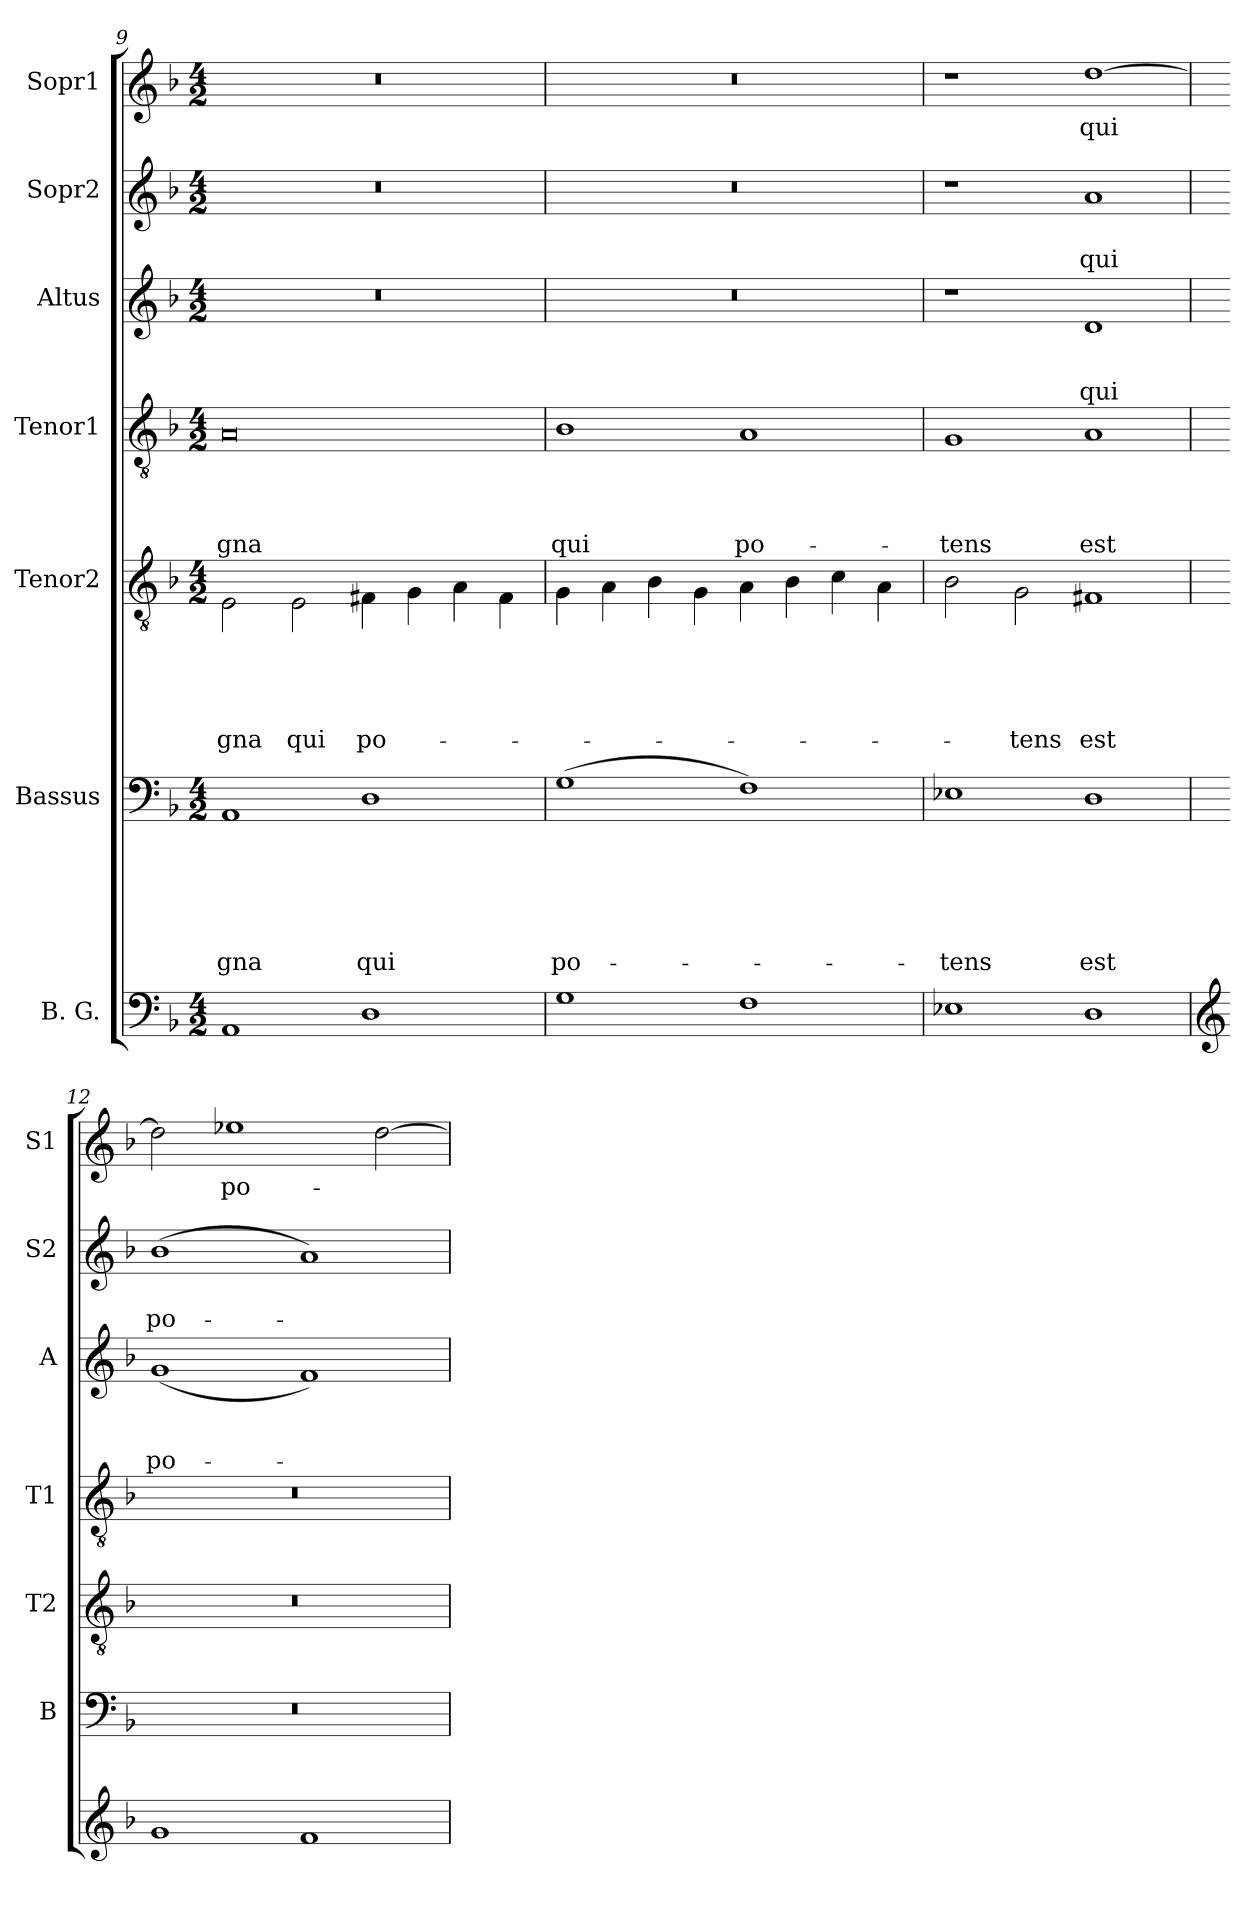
**kern	**kern	**text	**text	**text	**text	**text	**text	**kern	**text	**text	**text	**text	**text	**kern	**text	**text	**text	**text	**kern	**text	**text	**text	**kern	**text	**text	**kern	**text
*part7	*part6	*part6	*part6	*part6	*part6	*part6	*part6	*part5	*part5	*part5	*part5	*part5	*part5	*part4	*part4	*part4	*part4	*part4	*part3	*part3	*part3	*part3	*part2	*part2	*part2	*part1	*part1
*staff7	*staff6	*staff6	*staff6	*staff6	*staff6	*staff6	*staff6	*staff5	*staff5	*staff5	*staff5	*staff5	*staff5	*staff4	*staff4	*staff4	*staff4	*staff4	*staff3	*staff3	*staff3	*staff3	*staff2	*staff2	*staff2	*staff1	*staff1
*I"B. G.	*I"Bassus	*	*	*	*	*	*	*I"Tenor2	*	*	*	*	*	*I"Tenor1	*	*	*	*	*I"Altus	*	*	*	*I"Sopr2	*	*	*I"Sopr1	*
*	*I'B	*	*	*	*	*	*	*I'T2	*	*	*	*	*	*I'T1	*	*	*	*	*I'A	*	*	*	*I'S2	*	*	*I'S1	*
*clefF4	*clefF4	*	*	*	*	*	*	*clefGv2	*	*	*	*	*	*clefGv2	*	*	*	*	*clefG2	*	*	*	*clefG2	*	*	*clefG2	*
*k[b-]	*k[b-]	*	*	*	*	*	*	*k[b-]	*	*	*	*	*	*k[b-]	*	*	*	*	*k[b-]	*	*	*	*k[b-]	*	*	*k[b-]	*
*F:	*F:	*	*	*	*	*	*	*F:	*	*	*	*	*	*F:	*	*	*	*	*F:	*	*	*	*F:	*	*	*F:	*
*M4/2	*M4/2	*	*	*	*	*	*	*M4/2	*	*	*	*	*	*M4/2	*	*	*	*	*M4/2	*	*	*	*M4/2	*	*	*M4/2	*
=9	=9	=9	=9	=9	=9	=9	=9	=9	=9	=9	=9	=9	=9	=9	=9	=9	=9	=9	=9	=9	=9	=9	=9	=9	=9	=9	=9
1AA	1AA	.	.	.	.	.	-gna	2E\	.	.	.	.	-gna	0A	.	.	.	-gna	0r	.	.	.	0r	.	.	0r	.
.	.	.	.	.	.	.	.	2E\	.	.	.	.	qui	.	.	.	.	.	.	.	.	.	.	.	.	.	.
1D	1D	.	.	.	.	.	qui	4F#X\	.	.	.	.	po-	.	.	.	.	.	.	.	.	.	.	.	.	.	.
.	.	.	.	.	.	.	.	4G\	.	.	.	.	.	.	.	.	.	.	.	.	.	.	.	.	.	.	.
.	.	.	.	.	.	.	.	4A\	.	.	.	.	.	.	.	.	.	.	.	.	.	.	.	.	.	.	.
.	.	.	.	.	.	.	.	4F#\	.	.	.	.	.	.	.	.	.	.	.	.	.	.	.	.	.	.	.
=10	=10	=10	=10	=10	=10	=10	=10	=10	=10	=10	=10	=10	=10	=10	=10	=10	=10	=10	=10	=10	=10	=10	=10	=10	=10	=10	=10
1G	(>1G	.	.	.	.	.	po-	4G\	.	.	.	.	.	1B-	.	.	.	qui	0r	.	.	.	0r	.	.	0r	.
.	.	.	.	.	.	.	.	4A\	.	.	.	.	.	.	.	.	.	.	.	.	.	.	.	.	.	.	.
.	.	.	.	.	.	.	.	4B-\	.	.	.	.	.	.	.	.	.	.	.	.	.	.	.	.	.	.	.
.	.	.	.	.	.	.	.	4G\	.	.	.	.	.	.	.	.	.	.	.	.	.	.	.	.	.	.	.
1F	1F)	.	.	.	.	.	.	4A\	.	.	.	.	.	1A	.	.	.	po-	.	.	.	.	.	.	.	.	.
.	.	.	.	.	.	.	.	4B-\	.	.	.	.	.	.	.	.	.	.	.	.	.	.	.	.	.	.	.
.	.	.	.	.	.	.	.	4c\	.	.	.	.	.	.	.	.	.	.	.	.	.	.	.	.	.	.	.
.	.	.	.	.	.	.	.	4A\	.	.	.	.	.	.	.	.	.	.	.	.	.	.	.	.	.	.	.
=11	=11	=11	=11	=11	=11	=11	=11	=11	=11	=11	=11	=11	=11	=11	=11	=11	=11	=11	=11	=11	=11	=11	=11	=11	=11	=11	=11
1E-X	1E-X	.	.	.	.	.	-tens	2B-\	.	.	.	.	.	1G	.	.	.	-tens	1r	.	.	.	1r	.	.	1r	.
.	.	.	.	.	.	.	.	2G\	.	.	.	.	-tens	.	.	.	.	.	.	.	.	.	.	.	.	.	.
1D	1D	.	.	.	.	.	est	1F#X	.	.	.	.	est	1A	.	.	.	est	1d	.	.	qui	1a	.	qui	[1dd	qui
!!LO:PB:g=z
=12	=12	=12	=12	=12	=12	=12	=12	=12	=12	=12	=12	=12	=12	=12	=12	=12	=12	=12	=12	=12	=12	=12	=12	=12	=12	=12	=12
*clefG2	*	*	*	*	*	*	*	*	*	*	*	*	*	*	*	*	*	*	*	*	*	*	*	*	*	*	*
1g	0r	.	.	.	.	.	.	0r	.	.	.	.	.	0r	.	.	.	.	(1g	.	.	po-	(1b-	.	po-	2dd\]	.
.	.	.	.	.	.	.	.	.	.	.	.	.	.	.	.	.	.	.	.	.	.	.	.	.	.	1ee-X	po-
1f	.	.	.	.	.	.	.	.	.	.	.	.	.	.	.	.	.	.	1f)	.	.	.	1a)	.	.	.	.
.	.	.	.	.	.	.	.	.	.	.	.	.	.	.	.	.	.	.	.	.	.	.	.	.	.	[2dd\	.
=	=	=	=	=	=	=	=	=	=	=	=	=	=	=	=	=	=	=	=	=	=	=	=	=	=	=	=
*-	*-	*-	*-	*-	*-	*-	*-	*-	*-	*-	*-	*-	*-	*-	*-	*-	*-	*-	*-	*-	*-	*-	*-	*-	*-	*-	*-
